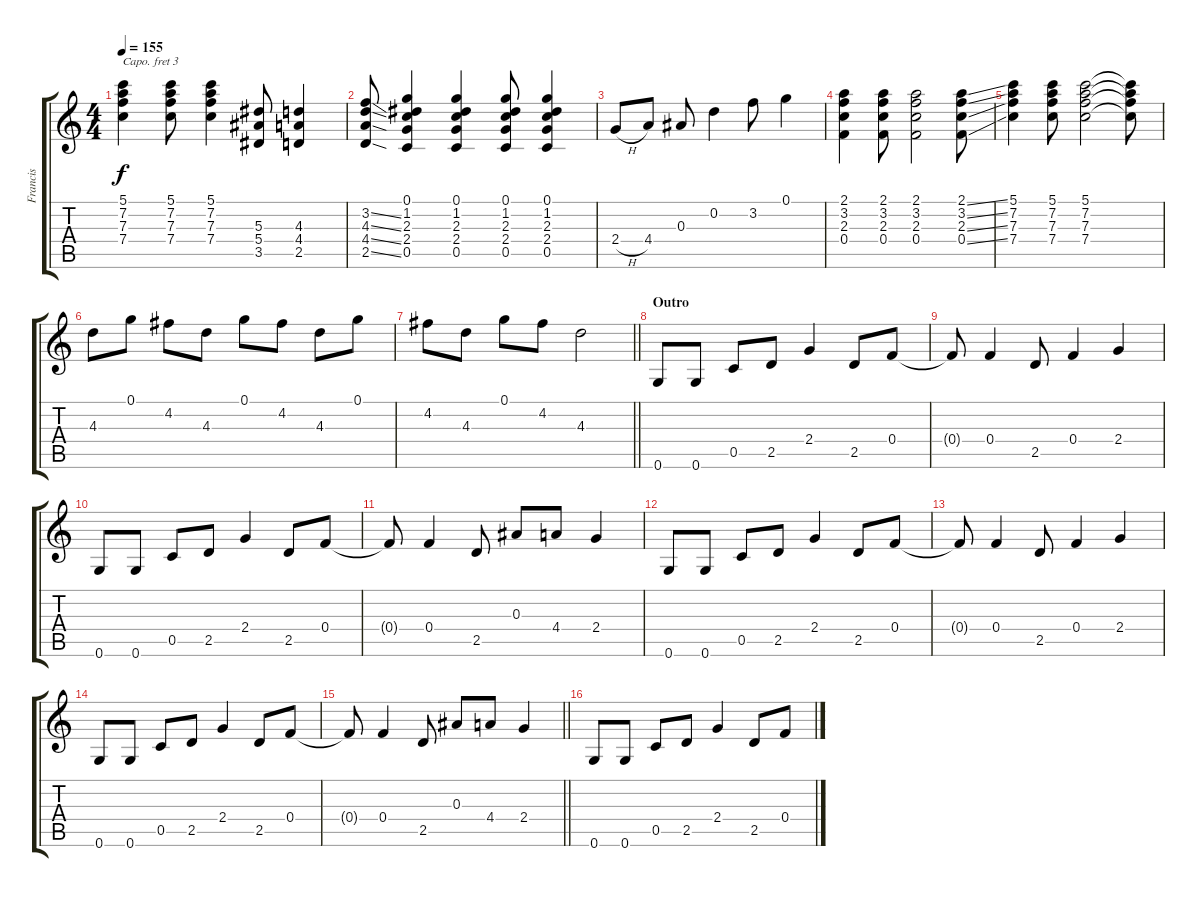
\track ("Francis" "Francis") {instrument overdrivenguitar}
\staff {score tabs}
\capo 3
\tuning (E4 B3 G3 D3 A2 E2) {hide}
\ts (4 4)
\tempo 155
\clef g2
\ks c
(5.1 7.2 7.3 7.4).4{dy f} (5.1 7.2 7.3 7.4).8 (5.1 7.2 7.3 7.4).4 (5.3 5.4 3.5).8 (4.3 4.4 2.5).4 |
(3.2{ss} 4.3{ss} 4.4{ss} 2.5{ss}).8 (0.1 1.2 2.3 2.4 0.5).4 (0.1 1.2 2.3 2.4 0.5).4 (0.1 1.2 2.3 2.4 0.5).8 (0.1 1.2 2.3 2.4 0.5).4 |
2.4{h}.8 4.4.8 0.3.8 0.2.4 3.2.8 0.1.4 |
(2.1 3.2 2.3 0.4).4 (2.1 3.2 2.3 0.4).8 (2.1 3.2 2.3 0.4).2 (2.1{ss} 3.2{ss} 2.3{ss} 0.4{ss}).8 |
(5.1 7.2 7.3 7.4).4 (5.1 7.2 7.3 7.4).8 (5.1 7.2 7.3 7.4).2 (5.1{t} 7.2{t} 7.3{t} 7.4{t}).8 |
4.3.8 0.1.8 4.2.8 4.3.8 0.1.8 4.2.8 4.3.8 0.1.8 |
\barLineRight lightlight
4.2.8 4.3.8 0.1.8 4.2.8 4.3.2 |
\section ("" "Outro")
0.6.8{balance 8} 0.6.8 0.5.8 2.5.8 2.4.4 2.5.8 0.4.8 |
0.4{t}.8 0.4.4 2.5.8 0.4.4 2.4.4 |
0.6.8 0.6.8 0.5.8 2.5.8 2.4.4 2.5.8 0.4.8 |
0.4{t}.8 0.4.4 2.5.8 0.3.8 4.4.8 2.4.4 |
0.6.8 0.6.8 0.5.8 2.5.8 2.4.4 2.5.8 0.4.8 |
0.4{t}.8 0.4.4 2.5.8 0.4.4 2.4.4 |
0.6.8 0.6.8 0.5.8 2.5.8 2.4.4 2.5.8 0.4.8 |
\barLineRight lightlight
0.4{t}.8 0.4.4 2.5.8 0.3.8 4.4.8 2.4.4 |
\section ("" "")
0.6.8 0.6.8 0.5.8 2.5.8 2.4.4 2.5.8 0.4.8
